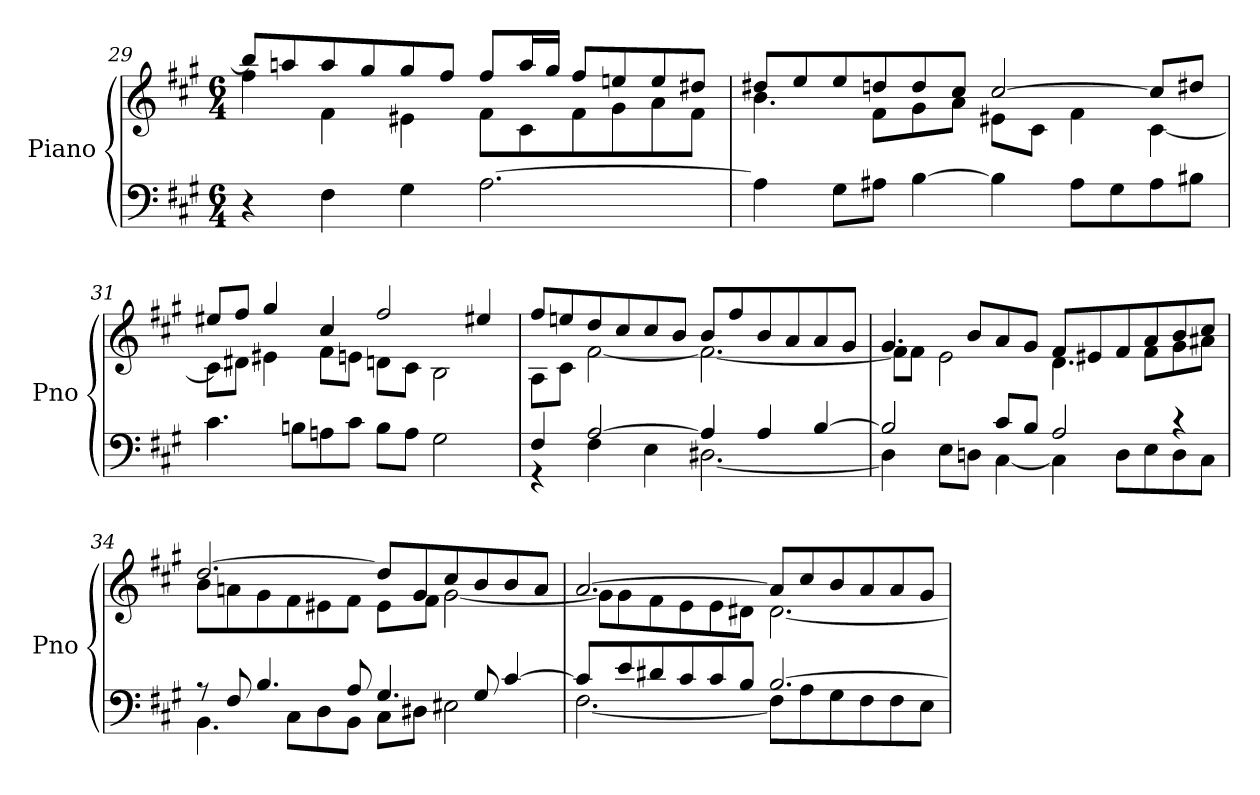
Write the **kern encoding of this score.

**kern	**kern
*part1	*part1
*staff2	*staff1
*I"Piano	*
*I'Pno	*
!!LO:LB:g=z
*clefF4	*clefG2
*k[f#c#g#]	*k[f#c#g#]
*M6/4	*M6/4
=29	=29
*	*^
4r	8bb/L]	4ff#\
.	8aan/	.
4F#\	8aa/	4f#\
.	8gg#/	.
4G#\	8gg#/	4e#X\
.	8ff#/J	.
[2.A\	8ff#/L	8f#\L
.	16aa/L	8c#\
.	16gg#/JJ	.
.	8ff#/L	8f#\
.	8een/	8g#\
.	8ee/	8a\
.	8dd#X/J	8f#\J
=30	=30	=30
4A\]	8dd#X/L	4.b\
.	8ee/	.
8G#\L	8ee/	.
8A#X\J	8ddn/	8f#\L
[4B\	8dd/	8g#\
.	8cc#/J	8a\J
4B\]	[2cc#/	8e#X\L
.	.	8c#\J
8A#\L	.	4f#\
8G#\	.	.
8A#\	8cc#/L]	[4c#\
8B#X\J	8dd#X/J	.
=31	=31	=31
4.c#\	8ee#X/L	8c#\L]
.	8ff#/J	8d#X\J
.	4gg#/	4e#X\
8Bn\L	.	.
8An\	4cc#/	8f#\L
8c#\J	.	8en\J
8B\L	2ff#/	8dn\L
8A\J	.	8c#\J
2G#\	.	2B\
.	4ee#X/	.
!!LO:PB:g=z	!!
=32	=32	=32
*^	*	*
4F#/	4r	8ff#/L	8A\L
.	.	8een/	8c#\J
[2A/	4F#\	8dd/	[2f#\
.	.	8cc#/	.
.	4E\	8cc#/	.
.	.	8b/J	.
4A/]	[2.D#X\	8b/L	2.f#\_
.	.	8ff#/	.
4A/	.	8b/	.
.	.	8a/	.
[4B/	.	8a/	.
.	.	8g#/J	.
=33	=33	=33	=33
2B/]	4D#\]	4.g#/	8f#\L]
.	.	.	8f#\J
.	8E\L	.	2e\
.	8Dn\J	8b/L	.
8c#/L	[4C#\	8a/	.
8B/J	.	8g#/J	.
2A/	4C#\]	8f#/L	4.d\
.	.	8e#X/	.
.	8D\L	8f#/	.
.	8E\	8a/	8f#\L
4r	8D\	8b/	8g#\
.	8C#\J	8cc#/J	8a#X\J
!!LO:LB:g=z	!!
=34	=34	=34	=34
8r	4.BB\	[2.dd/	8b\L
8F#/	.	.	8an\
4.B/	.	.	8g#\
.	8C#\L	.	8f#\
.	8D\	.	8e#X\
8A/	8BB\J	.	8f#\J
4.G#/	8C#\L	8dd/L]	8e#\L
.	8D#X\J	8g#/	8f#\J
.	2E#X\	8cc#/	[2g#\
8G#/	.	8b/	.
[4c#/	.	8b/	.
.	.	8a/J	.
=35	=35	=35	=35
8c#/L]	[2.F#\	[2.a/	8g#\L]
8e/	.	.	8g#\
8d#X/	.	.	8f#\
8c#/	.	.	8e\
8c#/	.	.	8e\
8B/J	.	.	8d#X\J
[2.B/	8F#\L]	8a/L]	[2.d#\
.	8A\	8cc#/	.
.	8G#\	8b/	.
.	8F#\	8a/	.
.	8F#\	8a/	.
.	8E\J	8g#/J	.
*v	*v	*	*
*	*v	*v
=	=
*-	*-
